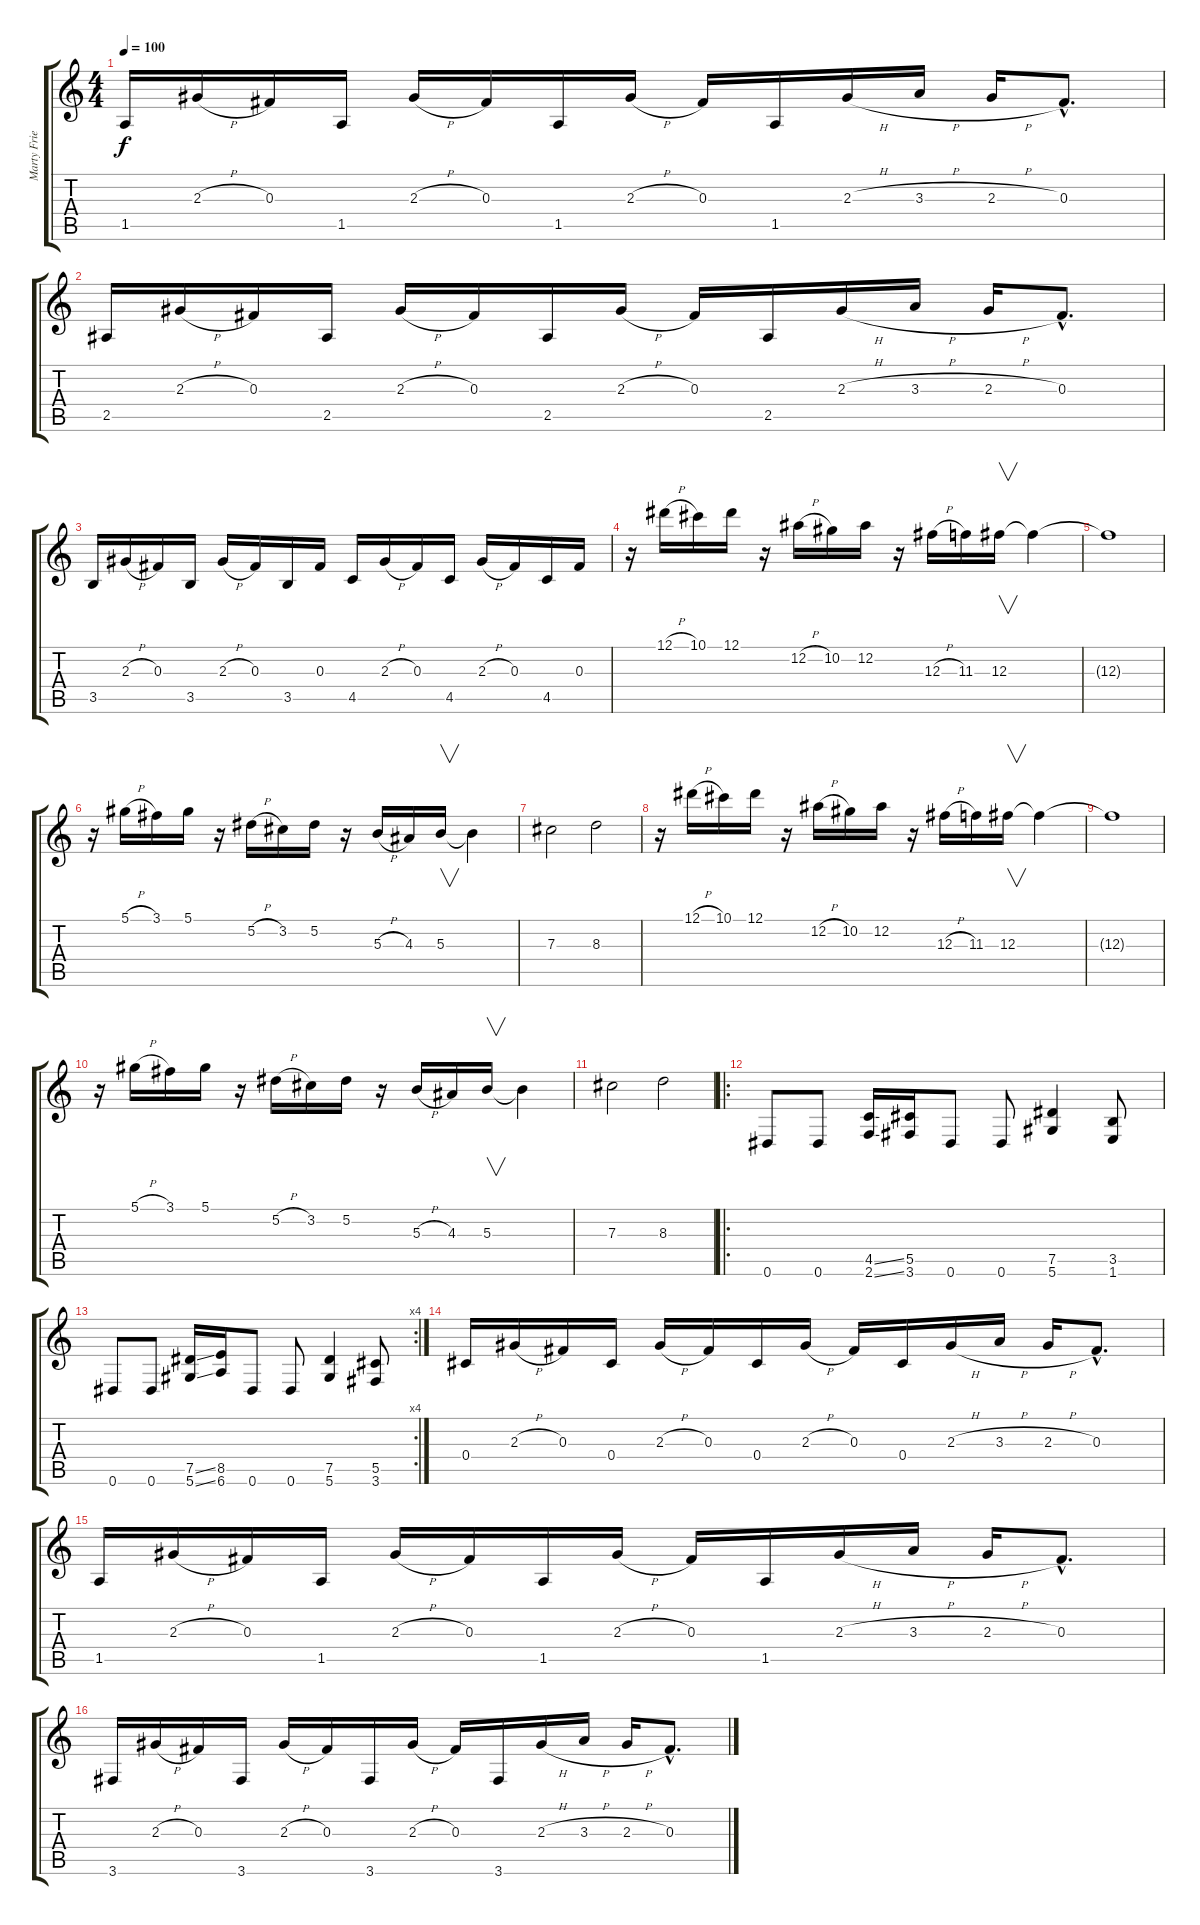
\track ("Marty Friedman" "Marty Frie") {instrument distortionguitar}
\staff {score tabs}
\tuning (Eb4 Bb3 Gb3 Db3 Ab2 Eb2) {hide}
\ts (4 4)
\tempo 100
\clef g2
\ks c
1.5.16{dy f} 2.3{h}.16 0.3.16 1.5.16 2.3{h}.16 0.3.16 1.5.16 2.3{h}.16 0.3.16 1.5.16 2.3{h}.16 3.3{h}.16 2.3{h}.16 0.3{hac}.8{d} |
2.5.16 2.3{h}.16 0.3.16 2.5.16 2.3{h}.16 0.3.16 2.5.16 2.3{h}.16 0.3.16 2.5.16 2.3{h}.16 3.3{h}.16 2.3{h}.16 0.3{hac}.8{d} |
3.5.16 2.3{h}.16 0.3.16 3.5.16 2.3{h}.16 0.3.16 3.5.16 0.3.16 4.5.16 2.3{h}.16 0.3.16 4.5.16 2.3{h}.16 0.3.16 4.5.16 0.3.16 |
r.16 12.1{h}.16 10.1.16 12.1.16 r.16 12.2{h}.16 10.2.16 12.2.16 r.16 12.3{h}.16 11.3.16 12.3.16{v} 12.3{t}.4 |
12.3{t}.1 |
r.16 5.1{h}.16 3.1.16 5.1.16 r.16 5.2{h}.16 3.2.16 5.2.16 r.16 5.3{h}.16 4.3.16 5.3.16{v} 5.3{t}.4 |
7.3.2 8.3.2 |
r.16 12.1{h}.16 10.1.16 12.1.16 r.16 12.2{h}.16 10.2.16 12.2.16 r.16 12.3{h}.16 11.3.16 12.3.16{v} 12.3{t}.4 |
12.3{t}.1 |
r.16 5.1{h}.16 3.1.16 5.1.16 r.16 5.2{h}.16 3.2.16 5.2.16 r.16 5.3{h}.16 4.3.16 5.3.16{v} 5.3{t}.4 |
7.3.2 8.3.2 |
\ro
0.6.8 0.6.8 (4.5{ss} 2.6{ss}).16 (5.5 3.6).16 0.6.8 0.6.8 (7.5 5.6).4 (3.5 1.6).8 |
\rc 4
0.6.8 0.6.8 (7.5{ss} 5.6{ss}).16 (8.5 6.6).16 0.6.8 0.6.8 (7.5 5.6).4 (5.5 3.6).8 |
0.4.16 2.3{h}.16 0.3.16 0.4.16 2.3{h}.16 0.3.16 0.4.16 2.3{h}.16 0.3.16 0.4.16 2.3{h}.16 3.3{h}.16 2.3{h}.16 0.3{hac}.8{d} |
1.5.16 2.3{h}.16 0.3.16 1.5.16 2.3{h}.16 0.3.16 1.5.16 2.3{h}.16 0.3.16 1.5.16 2.3{h}.16 3.3{h}.16 2.3{h}.16 0.3{hac}.8{d} |
3.6.16 2.3{h}.16 0.3.16 3.6.16 2.3{h}.16 0.3.16 3.6.16 2.3{h}.16 0.3.16 3.6.16 2.3{h}.16 3.3{h}.16 2.3{h}.16 0.3{hac}.8{d}
